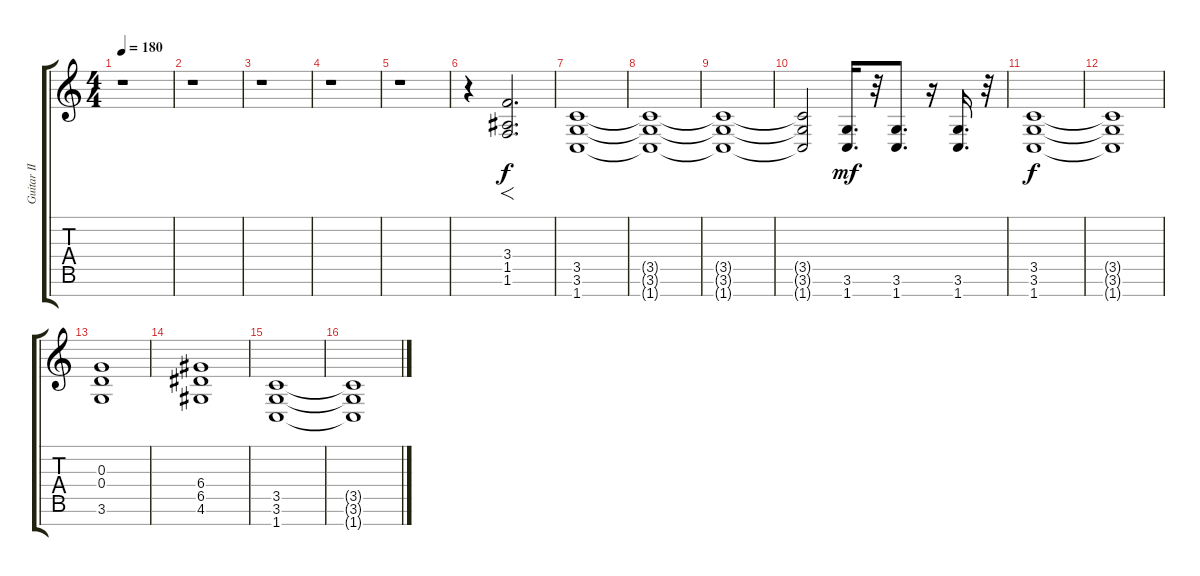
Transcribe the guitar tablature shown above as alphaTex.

\track ("Guitar II" "Guitar II") {instrument distortionguitar}
\staff {score tabs}
\tuning (E4 B3 G3 D3 A2 E2 B1) {hide}
\ts (4 4)
\tempo 180
\clef g2
\ks c
r.1{dy f} |
r.1 |
r.1 |
r.1 |
r.1 |
r.4 (3.4 1.5 1.6).2{f d} |
(3.5 3.6 1.7).1{volume 15} |
(3.5{t} 3.6{t} 1.7{t}).1 |
(3.5{t} 3.6{t} 1.7{t}).1 |
(3.5{t} 3.6{t} 1.7{t}).2 (3.6 1.7).16{d dy mf} r.32 (3.6 1.7).8{d} r.16 (3.6 1.7).16{d} r.32 |
(3.5 3.6 1.7).1{dy f} |
(3.5{t} 3.6{t} 1.7{t}).1 |
(0.3 0.4 3.6).1 |
(6.4 6.5 4.6).1 |
(3.5 3.6 1.7).1 |
(3.5{t} 3.6{t} 1.7{t}).1
